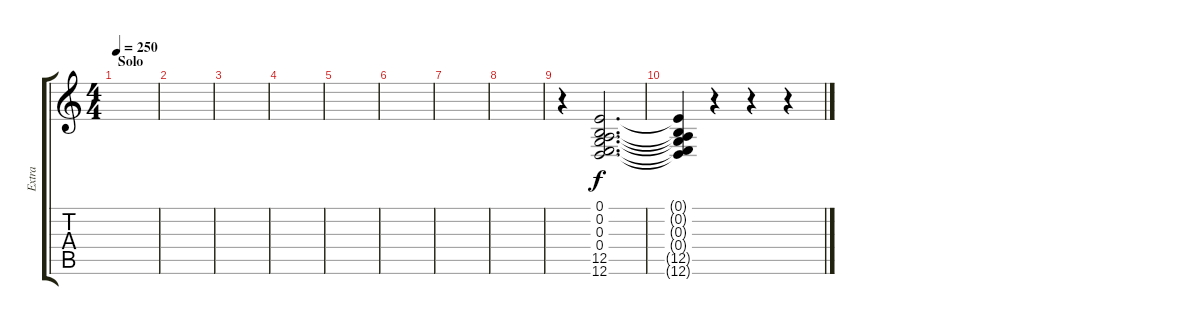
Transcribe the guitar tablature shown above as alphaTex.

\track ("Extra" "Extra") {instrument reversecymbal}
\staff {score tabs}
\tuning (E4 B3 G3 D3 A2 E2) {hide}
\ts (4 4)
\section ("" "Solo")
\tempo 250
\clef g2
\ks c
|
|
|
|
|
|
|
|
r.4 (0.1 0.2 0.3 0.4 12.5 12.6).2{d instrument reversecymbal} |
(0.1{t} 0.2{t} 0.3{t} 0.4{t} 12.5{t} 12.6{t}).4 r.4 r.4 r.4
